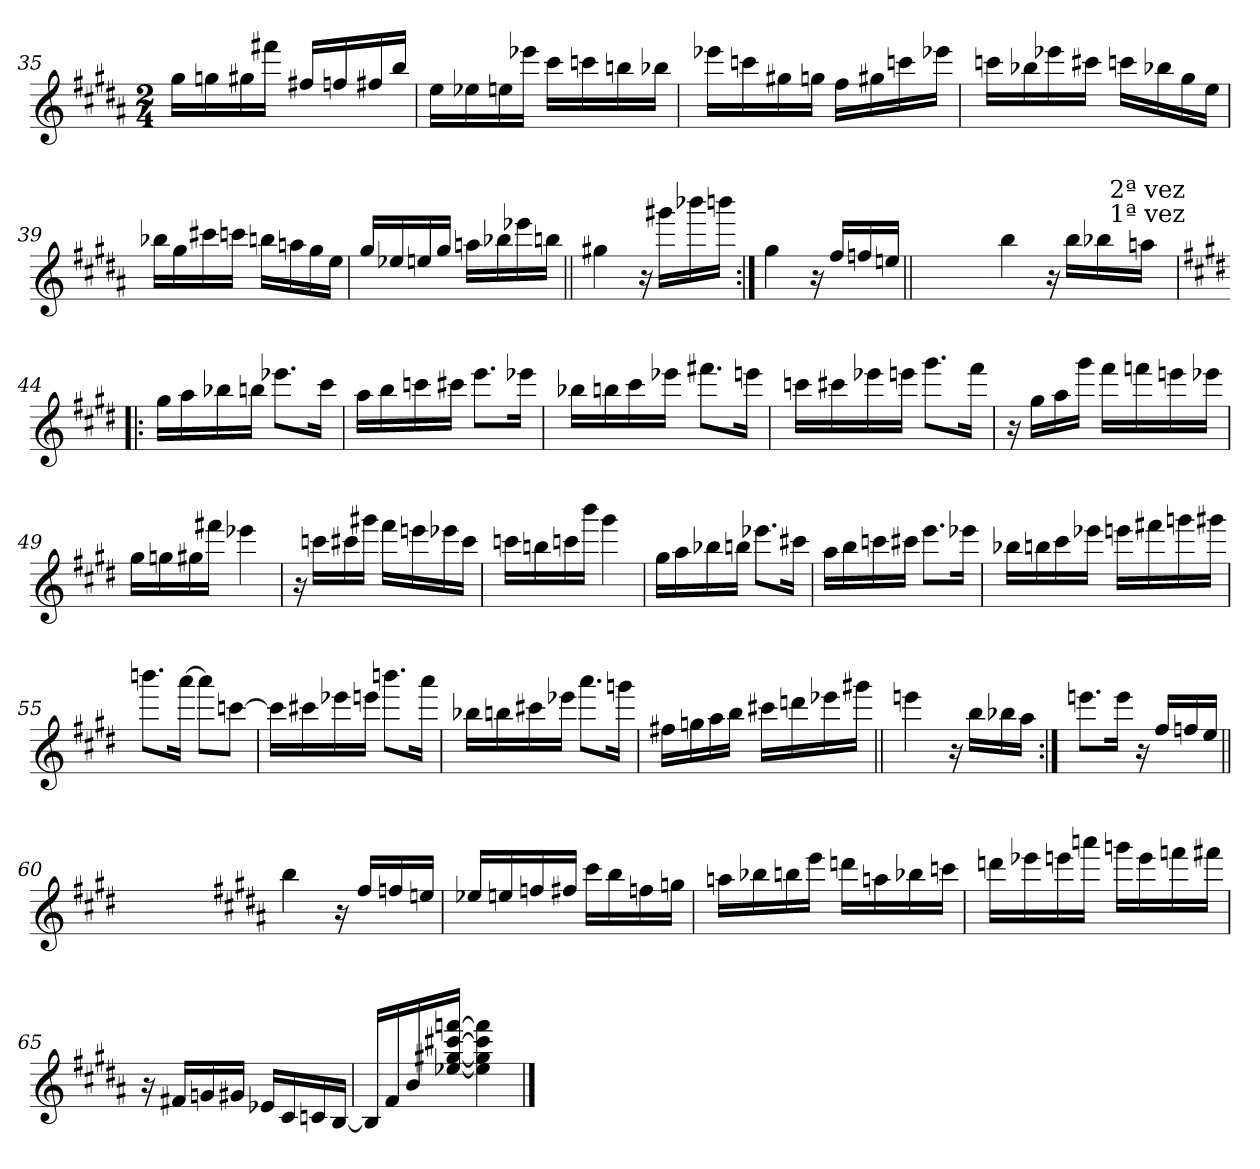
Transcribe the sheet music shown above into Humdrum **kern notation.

**kern
*part1
*staff1
*clefG2
*k[f#c#g#d#a#]
*B:
*M2/4
=35
16gg#\LL
16ggn\
16gg#X\
16fff#X\JJ
16ff#X/LL
16ffn/
16ff#X/
16bb/JJ
=36
16ee\LL
16ee-X\
16een\
16eee-X\JJ
16ccc#\LL
16cccn\
16bbn\
16bb-X\JJ
!!LO:PB:g=z
=37
16eee-X\LL
16cccn\
16gg#X\
16ggn\JJ
16ff#\LL
16gg#X\
16cccn\
16eee-X\JJ
=38
16cccn\LL
16bb-X\
16eee-X\
16ccc#X\JJ
16cccn\LL
16bb-X\
16gg#\
16ee\JJ
=39
16bb-X\LL
16gg#\
16ccc#X\
16cccn\JJ
16bbn\LL
16aan\
16gg#\
16ee\JJ
=40
16gg#/LL
16ee-X/
16een/
16gg#/JJ
16aan\LL
16bb-X\
16eee-X\
16bbn\JJ
!!LO:LB:g=z
=41||
4gg#X\
16r
16ggg#X\LL
16bbb-X\
16bbbn\JJ
=42:|!
4gg#\
16r
16ff#/LL
16ffn/
16een/JJ
=42X421||
2ryy
!!LO:LB:g=z
=43-
*^
4bb\	4ryy
16r	8ryy
16bb\LL	.
16bb-X\	32ryy
!	!LO:TX:a:t=1ª vez
!	!LO:TX:a:t=2ª vez
.	16.ryy
16aan\JJ	.
*v	*v
=44!|:
*k[f#c#g#d#]
*E:
16gg#\LL
16aa\
16bb-X\
16bbn\JJ
8.eee-X\L
16ccc#\Jk
=45
16aa\LL
16bb\
16cccn\
16ccc#X\JJ
8.eee\L
16eee-X\Jk
=46
16bb-X\LL
16bbn\
16ccc#\
16eee-X\JJ
8.fff#X\L
16eeen\Jk
!!LO:LB:g=z
=47
16cccn\LL
16ccc#X\
16eee-X\
16eeen\JJ
8.ggg#\L
16fff#\Jk
=48
16r
16gg#\LL
16aa\
16ggg#\JJ
16fff#\LL
16fffn\
16eeen\
16eee-X\JJ
=49
16gg#\LL
16ggn\
16gg#X\
16fff#X\JJ
4eee-X\
=50
16r
16cccn\LL
16ccc#X\
16ggg#X\JJ
16fff#\LL
16eeen\
16eee-X\
16ccc#\JJ
!!LO:LB:g=z
=51
16cccn\LL
16bbn\
16cccn\
16bbb\JJ
4ggg#\
=52
16gg#\LL
16aa\
16bb-X\
16bbn\JJ
8.eee-X\L
16ccc#X\Jk
=53
16aa\LL
16bb\
16cccn\
16ccc#X\JJ
8.eee\L
16eee-X\Jk
=54
16bb-X\LL
16bbn\
16ccc#\
16eee-X\JJ
16eeen\LL
16fff#X\
16gggn\
16ggg#X\JJ
!!LO:LB:g=z
=55
8.bbbn\L
[16aaa\Jk
8aaa\L]
[8cccn\J
=56
16cccn\LL]
16ccc#X\
16eee-X\
16eeen\JJ
8.bbbn\L
16aaa\Jk
=57
16bb-X\LL
16bbn\
16ccc#X\
16eee-X\JJ
8.aaa\L
16gggn\Jk
=58
16ff#X\LL
16ggn\
16aa\
16bb\JJ
16ccc#X\LL
16dddn\
16eee-X\
16ggg#X\JJ
!!LO:LB:g=z
=59||
4eeen\
16r
16bb\LL
16bb-X\
16aa\JJ
=60:|!
8.eeen\L
16eee\Jk
16r
16ff#/LL
16ffn/
16ee/JJ
=60X602||
2ryy
!!LO:LB:g=z
=61-
*k[f#c#g#d#a#]
*B:
4bb\
16r
16ff#/LL
16ffn/
16een/JJ
=62
16ee-X/LL
16een/
16ffn/
16ff#X/JJ
16ccc#\LL
16bb\
16ffn\
16ggn\JJ
=63
16aan\LL
16bb-X\
16bbn\
16eee\JJ
16dddn\LL
16aan\
16bb-X\
16cccn\JJ
=64
16dddn\LL
16eee-X\
16eeen\
16aaan\JJ
16gggn\LL
16eee\
16fffn\
16fff#X\JJ
!!LO:LB:g=z
=65
16r
16f#X/LL
16gn/
16g#X/JJ
16e-X/LL
16c#/
16cn/
[16B/JJ
=66
16B/LL]
16f#/
16b/
[16ee-X/ [16gg#X/ [16ccc#X/ [16fffn/JJ
4ee-\] 4gg#\] 4ccc#\] 4fff\]
==
*-
